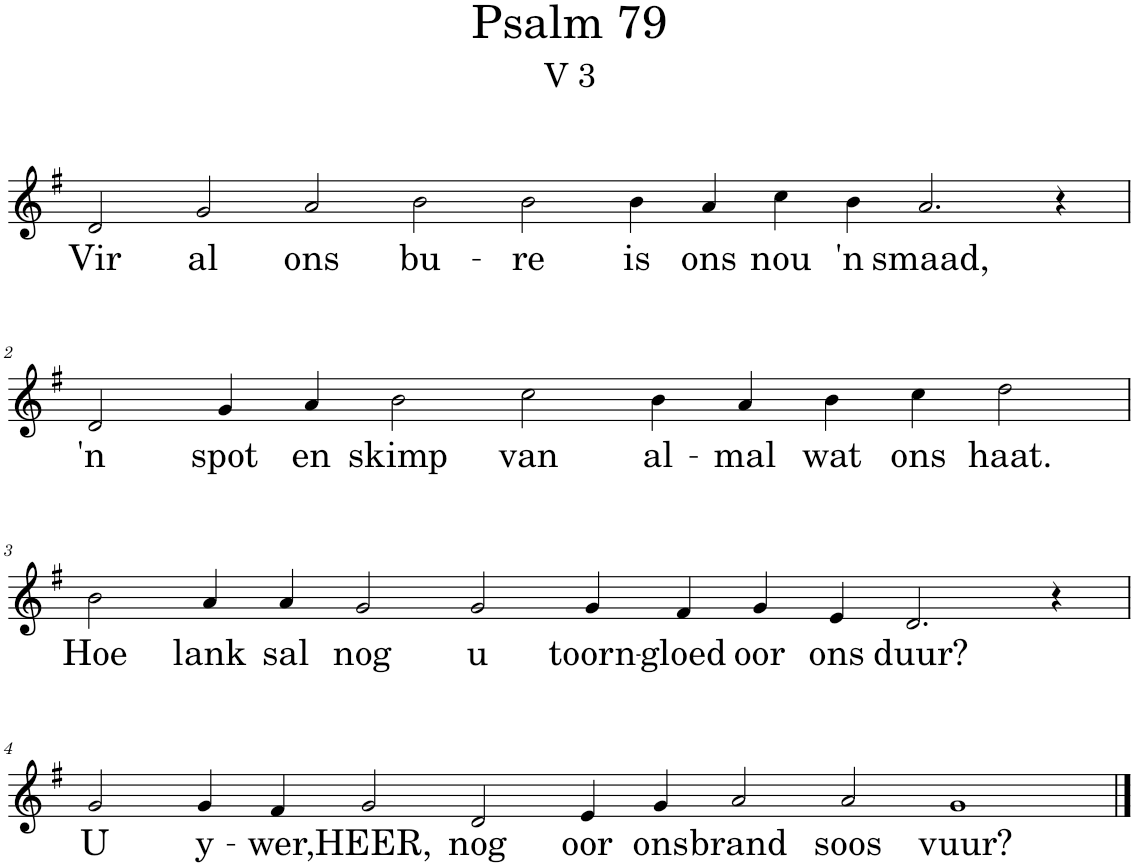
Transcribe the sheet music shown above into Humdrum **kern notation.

**kern	**text
*part1	*part1
*staff1	*staff1
*I"Pipe Organ	*
*I'Org.	*
*clefG2	*
*k[f#]	*
*M18/4	*
=1	=1
!	!LO:LY:b
2d/	Vir
!	!LO:LY:b
2g/	al
!	!LO:LY:b
2a/	ons
!	!LO:LY:b
2b\	bu-
!	!LO:LY:b
2b\	-re
!	!LO:LY:b
4b\	is
!	!LO:LY:b
4a/	ons
!	!LO:LY:b
4cc\	nou
!	!LO:LY:b
4b\	'n
!	!LO:LY:b
2.a/	smaad,
4r	.
!!LO:LB:g=z
=2	=2
*M14/4	*
!	!LO:LY:b
2d/	'n
!	!LO:LY:b
4g/	spot
!	!LO:LY:b
4a/	en
!	!LO:LY:b
2b\	skimp
!	!LO:LY:b
2cc\	van
!	!LO:LY:b
4b\	al-
!	!LO:LY:b
4a/	-mal
!	!LO:LY:b
4b\	wat
!	!LO:LY:b
4cc\	ons
!	!LO:LY:b
2dd\	haat.
!!LO:LB:g=z
=3	=3
*M16/4	*
!	!LO:LY:b
2b\	Hoe
!	!LO:LY:b
4a/	lank
!	!LO:LY:b
4a/	sal
!	!LO:LY:b
2g/	nog
!	!LO:LY:b
2g/	u
!	!LO:LY:b
4g/	toorn-
!	!LO:LY:b
4f#/	-gloed
!	!LO:LY:b
4g/	oor
!	!LO:LY:b
4e/	ons
!	!LO:LY:b
2.d/	duur?
4r	.
!!LO:LB:g=z
=4	=4
*M18/4	*
!	!LO:LY:b
2g/	U
!	!LO:LY:b
4g/	y-
!	!LO:LY:b
4f#/	-wer,
!	!LO:LY:b
2g/	HEER,
!	!LO:LY:b
2d/	nog
!	!LO:LY:b
4e/	oor
!	!LO:LY:b
4g/	ons
!	!LO:LY:b
2a/	brand
!	!LO:LY:b
2a/	soos
!	!LO:LY:b
1g	vuur?
==	==
*-	*-
